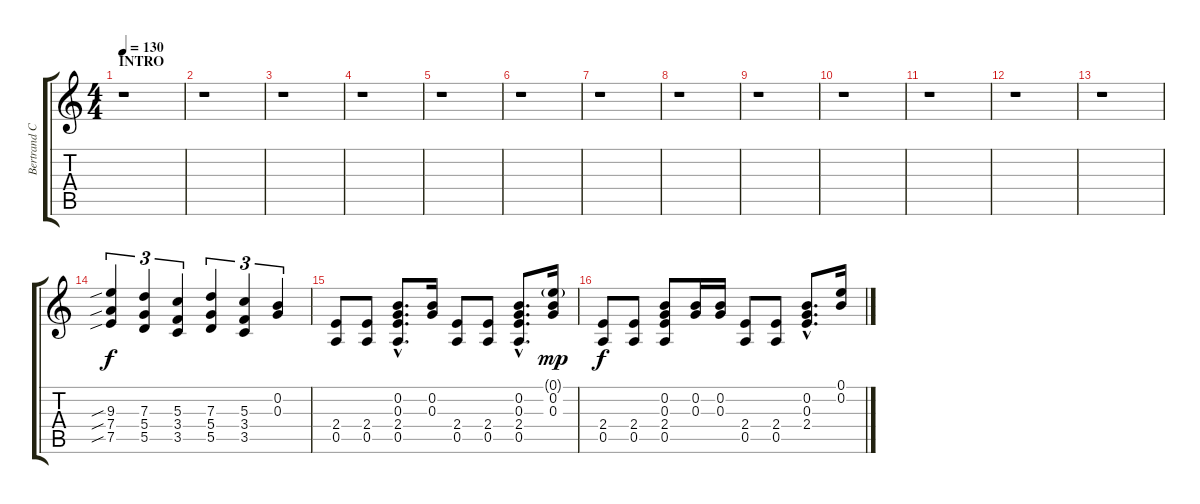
\track ("Bertrand CANTAT" "Bertrand C") {instrument distortionguitar}
\staff {score tabs}
\tuning (E4 B3 G3 D3 A2 E2) {hide}
\ts (4 4)
\section ("" "INTRO")
\tempo 130
\clef g2
\ks c
r.1{dy f instrument distortionguitar} |
r.1 |
r.1 |
r.1 |
r.1 |
r.1 |
r.1 |
r.1 |
r.1 |
r.1 |
r.1 |
r.1 |
r.1 |
(9.3{sib} 7.4{sib} 7.5{sib}).4{tu (3 2)} (7.3 5.4 5.5).4{tu (3 2)} (5.3 3.4 3.5).4{tu (3 2)} (7.3 5.4 5.5).4{tu (3 2)} (5.3 3.4 3.5).4{tu (3 2)} (0.2 0.3).4{tu (3 2)} |
(2.4 0.5).8 (2.4 0.5).8 (0.2{hac} 0.3{hac} 2.4{hac} 0.5{hac}).8{d} (0.2 0.3).16 (2.4 0.5).8 (2.4 0.5).8 (0.2{hac} 0.3{hac} 2.4{hac} 0.5{hac}).8{d} (0.1{g} 0.2 0.3).16{dy mp} |
(2.4 0.5).8{dy f} (2.4 0.5).8 (0.2 0.3 2.4 0.5).8 (0.2 0.3).16 (0.2 0.3).16 (2.4 0.5).8 (2.4 0.5).8 (0.2{hac} 0.3{hac} 2.4{hac}).8{d} (0.1 0.2).16
